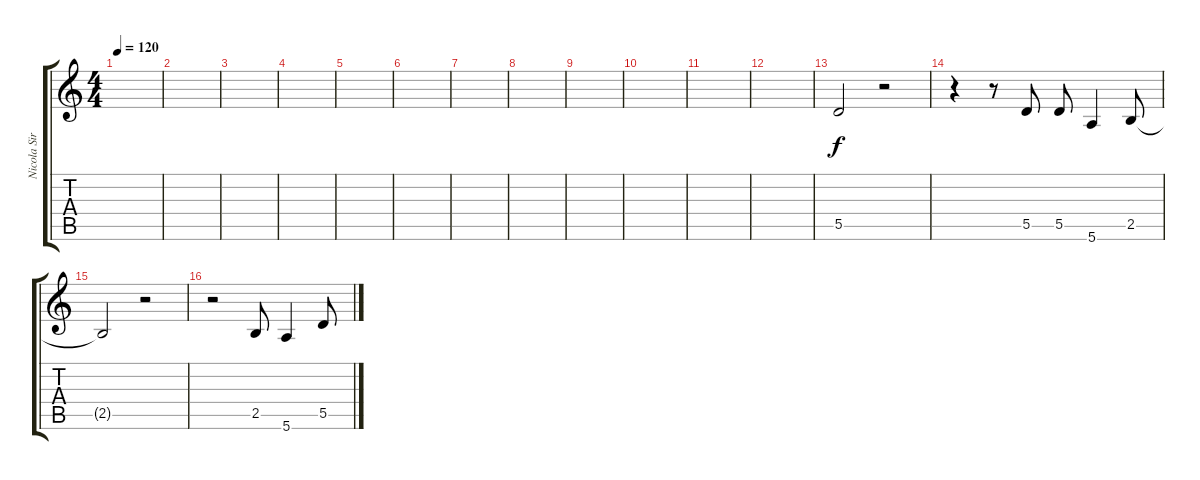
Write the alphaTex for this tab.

\track ("Nicola Sirkis" "Nicola Sir") {instrument bassoon}
\staff {score tabs}
\tuning (E5 B4 G4 D4 A3 E3) {hide}
\ts (4 4)
\tempo 120
\clef g2
\ks c
|
|
|
|
|
|
|
|
|
|
|
|
5.5.2 r.2 |
r.4 r.8 5.5.8 5.5.8 5.6.4 2.5.8 |
2.5{t}.2 r.2 |
r.2 2.5.8 5.6.4 5.5.8
